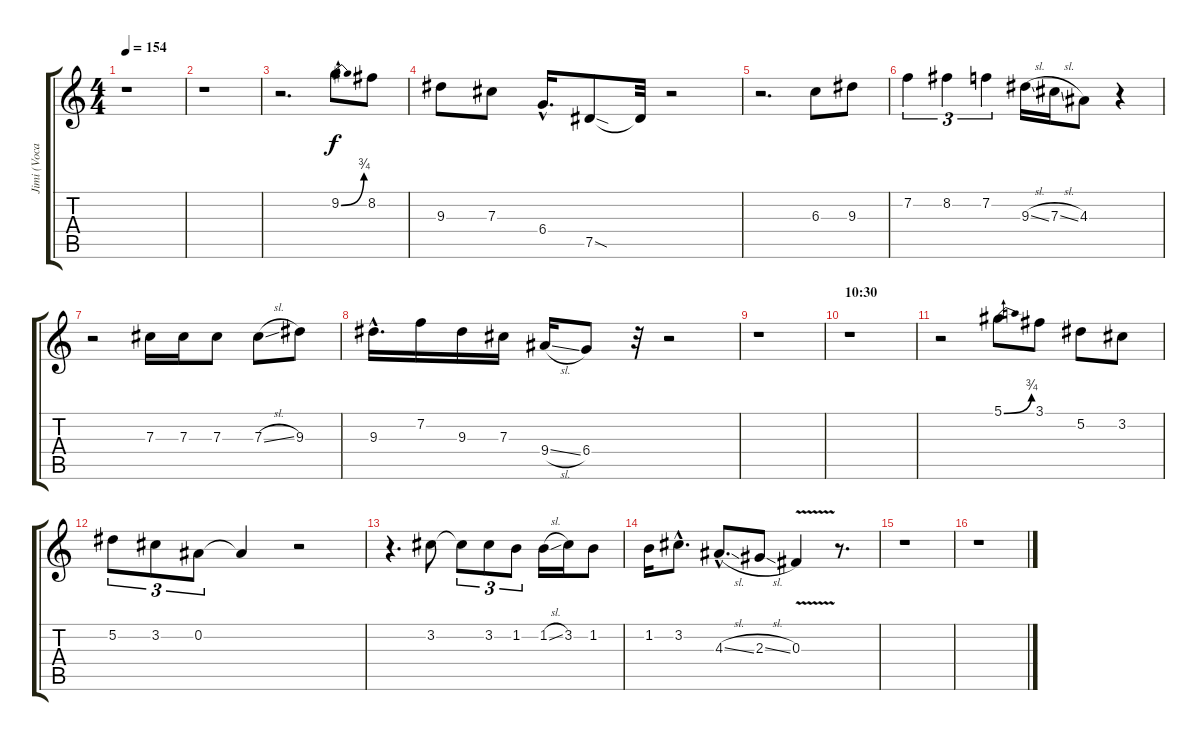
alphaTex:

\track ("Jimi (Vocals)" "Jimi (Voca") {instrument distortionguitar}
\staff {score tabs}
\tuning (Eb4 Bb3 Gb3 Db3 Ab2 Eb2) {hide}
\ts (4 4)
\tempo 154
\clef g2
\ks c
r.1{dy f} |
r.1 |
r.2{d} 9.2{be (bend 0 0 60 3)}.8 8.2.8 |
9.3.8 7.3.8 6.4{hac}.16{d} 7.5{sod}.8 7.5{t}.32 r.2 |
r.2{d} 6.3.8 9.3.8 |
7.2.4{tu (3 2)} 8.2.4{tu (3 2)} 7.2.4{tu (3 2)} 9.3{sl}.16 7.3{sl}.16 4.3.8 r.4 |
r.2 7.3.16 7.3.16 7.3.8 7.3{sl}.8 9.3.8 |
9.3{hac}.16{d} 7.2.16 9.3.16 7.3.16 9.4{sl}.16 6.4.8 r.32 r.2 |
r.1 |
\section ("" "10:30")
r.1 |
r.2 5.1{be (bend 0 0 60 3)}.8 3.1.8 5.2.8 3.2.8 |
5.2.8{tu (3 2)} 3.2.8{tu (3 2)} 0.2.8{tu (3 2)} 0.2{t}.4 r.2 |
r.4{d} 3.2.8 3.2{t}.8{tu (3 2)} 3.2.8{tu (3 2)} 1.2.8{tu (3 2)} 1.2{sl}.16 3.2.16 1.2.8 |
1.2.16 3.2{hac}.8{d} 4.3{sl hac}.8{d} 2.3{sl}.8 0.3{v}.4 r.8{d} |
r.1 |
r.1
